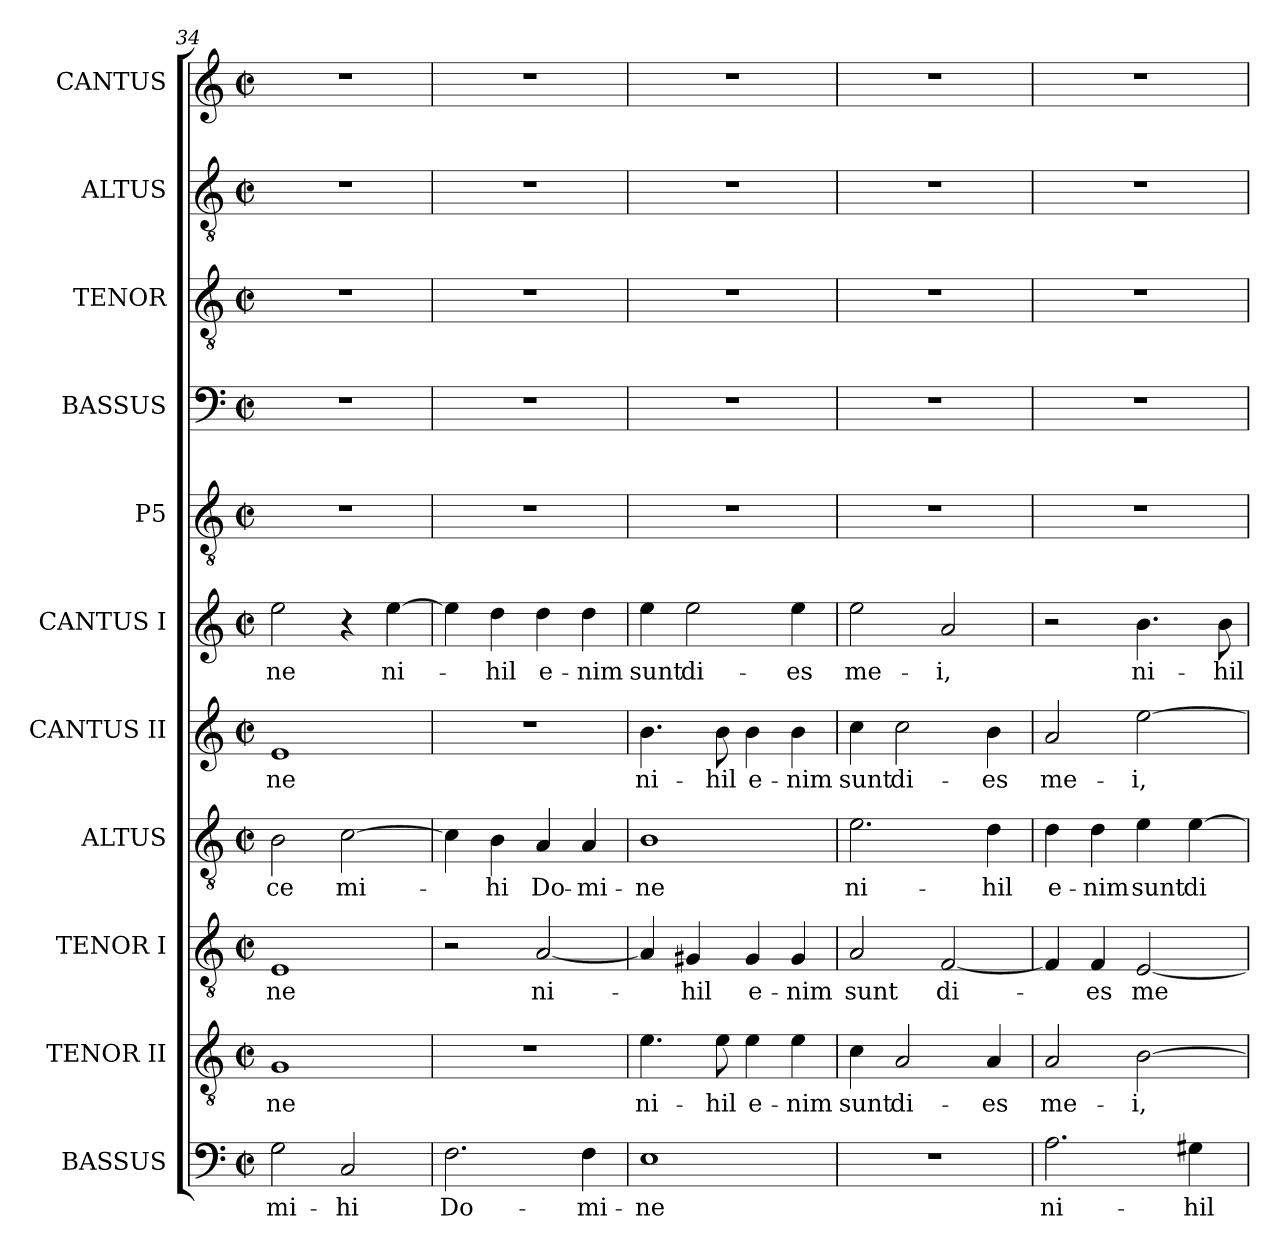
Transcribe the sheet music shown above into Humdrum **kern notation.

**kern	**text	**kern	**text	**kern	**text	**kern	**text	**kern	**text	**kern	**text	**kern	**kern	**kern	**kern	**kern
*part11	*part11	*part10	*part10	*part9	*part9	*part8	*part8	*part7	*part7	*part6	*part6	*part5	*part4	*part3	*part2	*part1
*staff11	*staff11	*staff10	*staff10	*staff9	*staff9	*staff8	*staff8	*staff7	*staff7	*staff6	*staff6	*staff5	*staff4	*staff3	*staff2	*staff1
*I"BASSUS	*	*I"TENOR II	*	*I"TENOR I	*	*I"ALTUS	*	*I"CANTUS II	*	*I"CANTUS I	*	*I"P5	*I"BASSUS	*I"TENOR	*I"ALTUS	*I"CANTUS
*I'B.	*	*I'T. II	*	*I'T. I	*	*I'A.	*	*I'C. II	*	*I'C. I	*	*	*I'B.	*I'T.	*I'A.	*I'C.
*clefF4	*	*clefGv2	*	*clefGv2	*	*clefGv2	*	*clefG2	*	*clefG2	*	*clefGv2	*clefF4	*clefGv2	*clefGv2	*clefG2
*	*	*ITrd7c12	*	*ITrd7c12	*	*ITrd7c12	*	*	*	*	*	*ITrd7c12	*	*ITrd7c12	*ITrd7c12	*
*k[]	*	*k[]	*	*k[]	*	*k[]	*	*k[]	*	*k[]	*	*k[]	*k[]	*k[]	*k[]	*k[]
*a:	*	*a:	*	*a:	*	*a:	*	*a:	*	*a:	*	*a:	*a:	*a:	*a:	*a:
*M2/2	*	*M2/2	*	*M2/2	*	*M2/2	*	*M2/2	*	*M2/2	*	*M2/2	*M2/2	*M2/2	*M2/2	*M2/2
*met(c|)	*	*met(c|)	*	*met(c|)	*	*met(c|)	*	*met(c|)	*	*met(c|)	*	*met(c|)	*met(c|)	*met(c|)	*met(c|)	*met(c|)
=34	=34	=34	=34	=34	=34	=34	=34	=34	=34	=34	=34	=34	=34	=34	=34	=34
!	!LO:LY:b:color=#000000	!	!	!	!	!	!	!	!	!	!	!	!	!	!	!
!	!	!	!LO:LY:b:color=#000000	!	!	!	!	!	!	!	!	!	!	!	!	!
!	!	!	!	!	!LO:LY:b:color=#000000	!	!	!	!	!	!	!	!	!	!	!
!	!	!	!	!	!	!	!LO:LY:b:color=#000000	!	!	!	!	!	!	!	!	!
!	!	!	!	!	!	!	!	!	!LO:LY:b:color=#000000	!	!	!	!	!	!	!
!	!	!	!	!	!	!	!	!	!	!	!LO:LY:b:color=#000000	!	!	!	!	!
2Gi\	mi-	1GGi	-ne	1EEi	-ne	2BBi\	-ce	1ei	-ne	2eei\	-ne	1r	1r	1r	1r	1r
!	!LO:LY:b:color=#000000	!	!	!	!	!	!	!	!	!	!	!	!	!	!	!
!	!	!	!	!	!	!	!LO:LY:b:color=#000000	!	!	!	!	!	!	!	!	!
2Ci/	-hi	.	.	.	.	[2Ci\	mi-	.	.	4r	.	.	.	.	.	.
!	!	!	!	!	!	!	!	!	!	!	!LO:LY:b:color=#000000	!	!	!	!	!
.	.	.	.	.	.	.	.	.	.	[4eei\	ni-	.	.	.	.	.
=35	=35	=35	=35	=35	=35	=35	=35	=35	=35	=35	=35	=35	=35	=35	=35	=35
!	!LO:LY:b:color=#000000	!	!	!	!	!	!	!	!	!	!	!	!	!	!	!
2.Fi\	Do-	1r	.	2r	.	4Ci\]	.	1r	.	4eei\]	.	1r	1r	1r	1r	1r
!	!	!	!	!	!	!	!LO:LY:b:color=#000000	!	!	!	!	!	!	!	!	!
!	!	!	!	!	!	!	!	!	!	!	!LO:LY:b:color=#000000	!	!	!	!	!
.	.	.	.	.	.	4BBi\	-hi	.	.	4ddi\	-hil	.	.	.	.	.
!	!	!	!	!	!LO:LY:b:color=#000000	!	!	!	!	!	!	!	!	!	!	!
!	!	!	!	!	!	!	!LO:LY:b:color=#000000	!	!	!	!	!	!	!	!	!
!	!	!	!	!	!	!	!	!	!	!	!LO:LY:b:color=#000000	!	!	!	!	!
.	.	.	.	[2AAi/	ni-	4AAi/	Do-	.	.	4ddi\	e-	.	.	.	.	.
!	!LO:LY:b:color=#000000	!	!	!	!	!	!	!	!	!	!	!	!	!	!	!
!	!	!	!	!	!	!	!LO:LY:b:color=#000000	!	!	!	!	!	!	!	!	!
!	!	!	!	!	!	!	!	!	!	!	!LO:LY:b:color=#000000	!	!	!	!	!
4Fi\	-mi-	.	.	.	.	4AAi/	-mi-	.	.	4ddi\	-nim	.	.	.	.	.
=36	=36	=36	=36	=36	=36	=36	=36	=36	=36	=36	=36	=36	=36	=36	=36	=36
!	!LO:LY:b:color=#000000	!	!	!	!	!	!	!	!	!	!	!	!	!	!	!
!	!	!	!LO:LY:b:color=#000000	!	!	!	!	!	!	!	!	!	!	!	!	!
!	!	!	!	!	!	!	!LO:LY:b:color=#000000	!	!	!	!	!	!	!	!	!
!	!	!	!	!	!	!	!	!	!LO:LY:b:color=#000000	!	!	!	!	!	!	!
!	!	!	!	!	!	!	!	!	!	!	!LO:LY:b:color=#000000	!	!	!	!	!
1Ei	-ne	4.Ei\	ni-	4AAi/]	.	1BBi	-ne	4.bi\	ni-	4eei\	sunt	1r	1r	1r	1r	1r
!	!	!	!	!	!LO:LY:b:color=#000000	!	!	!	!	!	!	!	!	!	!	!
!	!	!	!	!	!	!	!	!	!	!	!LO:LY:b:color=#000000	!	!	!	!	!
.	.	.	.	4GG#Xi/	-hil	.	.	.	.	2eei\	di-	.	.	.	.	.
!	!	!	!LO:LY:b:color=#000000	!	!	!	!	!	!	!	!	!	!	!	!	!
!	!	!	!	!	!	!	!	!	!LO:LY:b:color=#000000	!	!	!	!	!	!	!
.	.	8Ei\	-hil	.	.	.	.	8bi\	-hil	.	.	.	.	.	.	.
!	!	!	!LO:LY:b:color=#000000	!	!	!	!	!	!	!	!	!	!	!	!	!
!	!	!	!	!	!LO:LY:b:color=#000000	!	!	!	!	!	!	!	!	!	!	!
!	!	!	!	!	!	!	!	!	!LO:LY:b:color=#000000	!	!	!	!	!	!	!
.	.	4Ei\	e-	4GG#i/	e-	.	.	4bi\	e-	.	.	.	.	.	.	.
!	!	!	!LO:LY:b:color=#000000	!	!	!	!	!	!	!	!	!	!	!	!	!
!	!	!	!	!	!LO:LY:b:color=#000000	!	!	!	!	!	!	!	!	!	!	!
!	!	!	!	!	!	!	!	!	!LO:LY:b:color=#000000	!	!	!	!	!	!	!
!	!	!	!	!	!	!	!	!	!	!	!LO:LY:b:color=#000000	!	!	!	!	!
.	.	4Ei\	-nim	4GG#i/	-nim	.	.	4bi\	-nim	4eei\	-es	.	.	.	.	.
=37	=37	=37	=37	=37	=37	=37	=37	=37	=37	=37	=37	=37	=37	=37	=37	=37
!	!	!	!LO:LY:b:color=#000000	!	!	!	!	!	!	!	!	!	!	!	!	!
!	!	!	!	!	!LO:LY:b:color=#000000	!	!	!	!	!	!	!	!	!	!	!
!	!	!	!	!	!	!	!LO:LY:b:color=#000000	!	!	!	!	!	!	!	!	!
!	!	!	!	!	!	!	!	!	!LO:LY:b:color=#000000	!	!	!	!	!	!	!
!	!	!	!	!	!	!	!	!	!	!	!LO:LY:b:color=#000000	!	!	!	!	!
1r	.	4Ci\	sunt	2AAi/	sunt	2.Ei\	ni-	4cci\	sunt	2eei\	me-	1r	1r	1r	1r	1r
!	!	!	!LO:LY:b:color=#000000	!	!	!	!	!	!	!	!	!	!	!	!	!
!	!	!	!	!	!	!	!	!	!LO:LY:b:color=#000000	!	!	!	!	!	!	!
.	.	2AAi/	di-	.	.	.	.	2cci\	di-	.	.	.	.	.	.	.
!	!	!	!	!	!LO:LY:b:color=#000000	!	!	!	!	!	!	!	!	!	!	!
!	!	!	!	!	!	!	!	!	!	!	!LO:LY:b:color=#000000	!	!	!	!	!
.	.	.	.	[2FFi/	di-	.	.	.	.	2ai/	-i,	.	.	.	.	.
!	!	!	!LO:LY:b:color=#000000	!	!	!	!	!	!	!	!	!	!	!	!	!
!	!	!	!	!	!	!	!LO:LY:b:color=#000000	!	!	!	!	!	!	!	!	!
!	!	!	!	!	!	!	!	!	!LO:LY:b:color=#000000	!	!	!	!	!	!	!
.	.	4AAi/	-es	.	.	4Di\	-hil	4bi\	-es	.	.	.	.	.	.	.
=38	=38	=38	=38	=38	=38	=38	=38	=38	=38	=38	=38	=38	=38	=38	=38	=38
!	!LO:LY:b:color=#000000	!	!	!	!	!	!	!	!	!	!	!	!	!	!	!
!	!	!	!LO:LY:b:color=#000000	!	!	!	!	!	!	!	!	!	!	!	!	!
!	!	!	!	!	!	!	!LO:LY:b:color=#000000	!	!	!	!	!	!	!	!	!
!	!	!	!	!	!	!	!	!	!LO:LY:b:color=#000000	!	!	!	!	!	!	!
2.Ai\	ni-	2AAi/	me-	4FFi/]	.	4Di\	e-	2ai/	me-	2r	.	1r	1r	1r	1r	1r
!	!	!	!	!	!LO:LY:b:color=#000000	!	!	!	!	!	!	!	!	!	!	!
!	!	!	!	!	!	!	!LO:LY:b:color=#000000	!	!	!	!	!	!	!	!	!
.	.	.	.	4FFi/	-es	4Di\	-nim	.	.	.	.	.	.	.	.	.
!	!	!	!LO:LY:b:color=#000000	!	!	!	!	!	!	!	!	!	!	!	!	!
!	!	!	!	!	!LO:LY:b:color=#000000	!	!	!	!	!	!	!	!	!	!	!
!	!	!	!	!	!	!	!LO:LY:b:color=#000000	!	!	!	!	!	!	!	!	!
!	!	!	!	!	!	!	!	!	!LO:LY:b:color=#000000	!	!	!	!	!	!	!
!	!	!	!	!	!	!	!	!	!	!	!LO:LY:b:color=#000000	!	!	!	!	!
.	.	[2BBi\	-i,	[2EEi/	me-	4Ei\	sunt	[2eei\	-i,	4.bi\	ni-	.	.	.	.	.
!	!LO:LY:b:color=#000000	!	!	!	!	!	!	!	!	!	!	!	!	!	!	!
!	!	!	!	!	!	!	!LO:LY:b:color=#000000	!	!	!	!	!	!	!	!	!
4G#Xi\	-hil	.	.	.	.	[4Ei\	di-	.	.	.	.	.	.	.	.	.
!	!	!	!	!	!	!	!	!	!	!	!LO:LY:b:color=#000000	!	!	!	!	!
.	.	.	.	.	.	.	.	.	.	8bi\	-hil	.	.	.	.	.
=	=	=	=	=	=	=	=	=	=	=	=	=	=	=	=	=
*-	*-	*-	*-	*-	*-	*-	*-	*-	*-	*-	*-	*-	*-	*-	*-	*-
